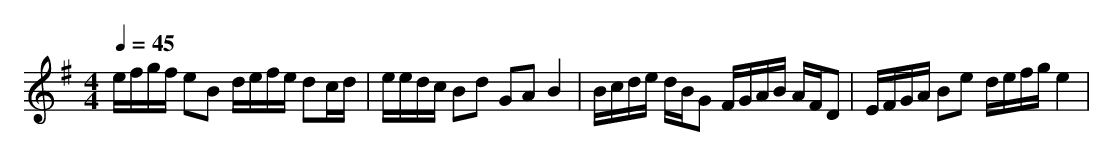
X:1
T:
M: 4/4
L: 1/8
Q:1/4=45
K:G % 1 sharps
e/2f/2g/2f/2 eB d/2e/2f/2e/2 dc/2d/2|e/2e/2d/2c/2 Bd GA B2|B/2c/2d/2e/2 d/2B/2G F/2G/2A/2B/2 A/2F/2D|E/2F/2G/2A/2 Be d/2e/2f/2g/2 e2|
